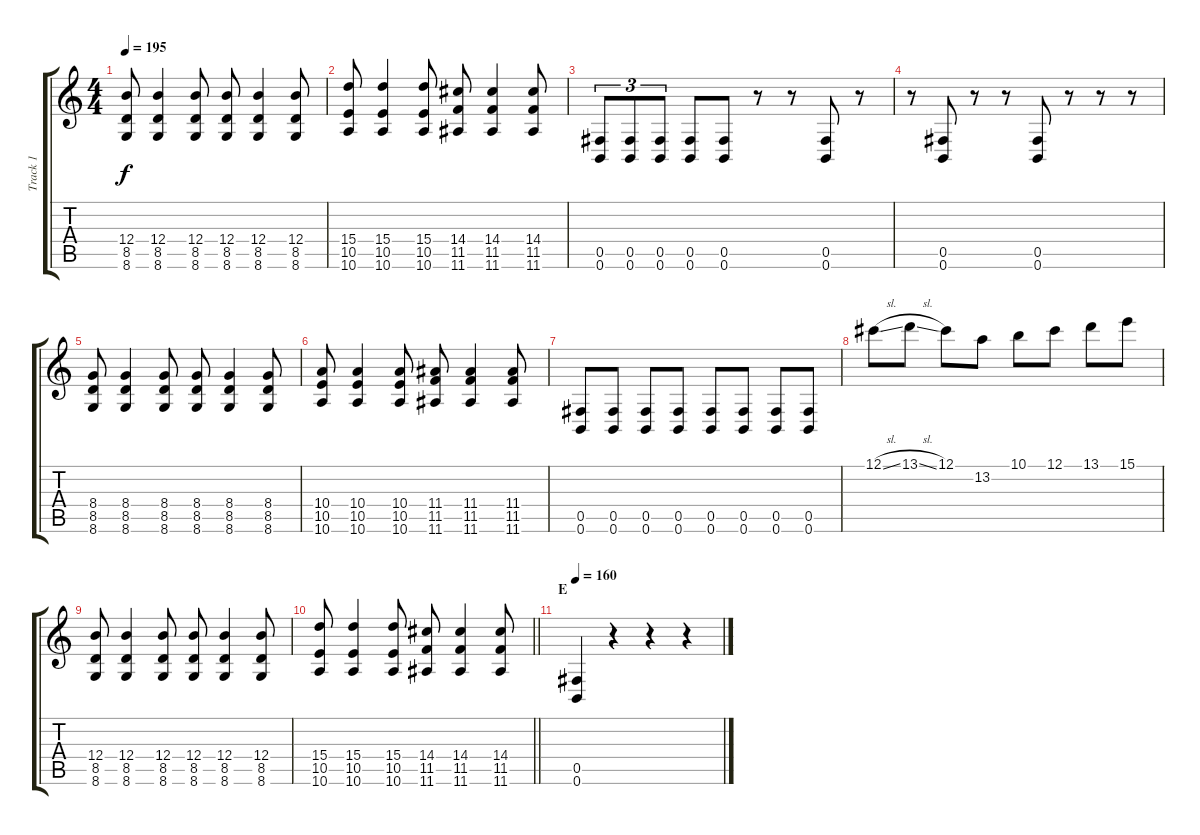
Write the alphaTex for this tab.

\track ("Track 1" "Track 1") {instrument distortionguitar}
\staff {score tabs}
\tuning (Db4 Ab3 E3 B2 Gb2 B1) {hide}
\ts (4 4)
\tempo 195
\clef g2
\ks c
(12.4 8.5 8.6).8{dy f} (12.4 8.5 8.6).4 (12.4 8.5 8.6).8 (12.4 8.5 8.6).8 (12.4 8.5 8.6).4 (12.4 8.5 8.6).8 |
(15.4 10.5 10.6).8 (15.4 10.5 10.6).4 (15.4 10.5 10.6).8 (14.4 11.5 11.6).8 (14.4 11.5 11.6).4 (14.4 11.5 11.6).8 |
(0.5 0.6).8{tu (3 2)} (0.5 0.6).8{tu (3 2)} (0.5 0.6).8{tu (3 2)} (0.5 0.6).8 (0.5 0.6).8 r.8 r.8 (0.5 0.6).8 r.8 |
r.8 (0.5 0.6).8 r.8 r.8 (0.5 0.6).8 r.8 r.8 r.8 |
(8.4 8.5 8.6).8 (8.4 8.5 8.6).4 (8.4 8.5 8.6).8 (8.4 8.5 8.6).8 (8.4 8.5 8.6).4 (8.4 8.5 8.6).8 |
(10.4 10.5 10.6).8 (10.4 10.5 10.6).4 (10.4 10.5 10.6).8 (11.4 11.5 11.6).8 (11.4 11.5 11.6).4 (11.4 11.5 11.6).8 |
(0.5 0.6).8 (0.5 0.6).8 (0.5 0.6).8 (0.5 0.6).8 (0.5 0.6).8 (0.5 0.6).8 (0.5 0.6).8 (0.5 0.6).8 |
12.1{sl}.8 13.1{sl}.8 12.1.8 13.2.8 10.1.8 12.1.8 13.1.8 15.1.8 |
(12.4 8.5 8.6).8 (12.4 8.5 8.6).4 (12.4 8.5 8.6).8 (12.4 8.5 8.6).8 (12.4 8.5 8.6).4 (12.4 8.5 8.6).8 |
\barLineRight lightlight
(15.4 10.5 10.6).8 (15.4 10.5 10.6).4 (15.4 10.5 10.6).8 (14.4 11.5 11.6).8 (14.4 11.5 11.6).4 (14.4 11.5 11.6).8 |
\section ("" "E")
\tempo 160
(0.5 0.6).4 r.4 r.4 r.4
